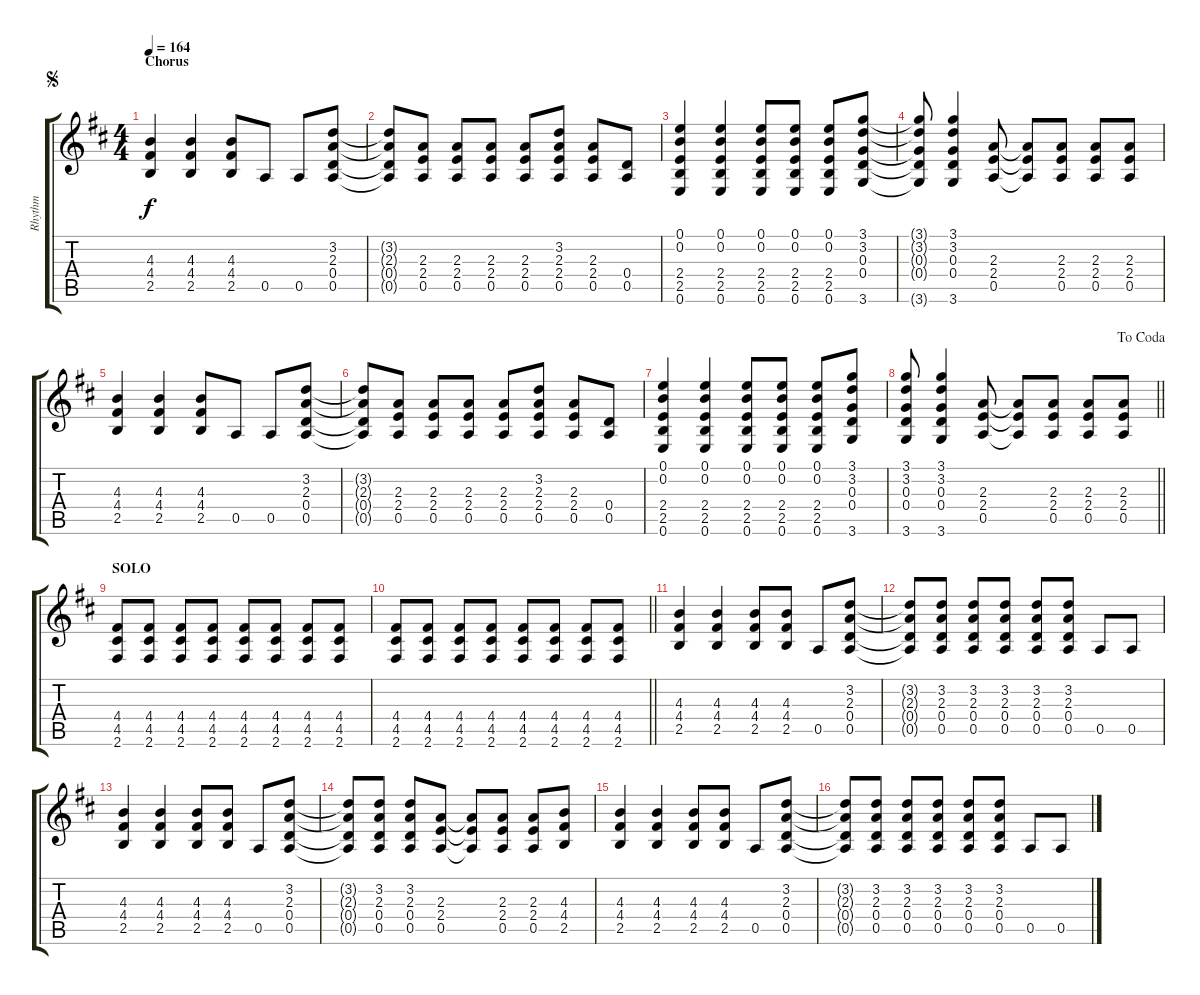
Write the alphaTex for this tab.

\track ("Rhythm" "Rhythm") {instrument overdrivenguitar}
\staff {score tabs}
\tuning (E4 B3 G3 D3 A2 E2) {hide}
\ts (4 4)
\section ("" "Chorus")
\jump segno
\tempo 164
\clef g2
\ks d
(4.3 4.4 2.5).4{dy f} (4.3 4.4 2.5).4 (4.3 4.4 2.5).8 0.5.8 0.5.8 (3.2 2.3 0.4 0.5).8 |
(3.2{t} 2.3{t} 0.4{t} 0.5{t}).8 (2.3 2.4 0.5).8 (2.3 2.4 0.5).8 (2.3 2.4 0.5).8 (2.3 2.4 0.5).8 (3.2 2.3 2.4 0.5).8 (2.3 2.4 0.5).8 (0.4 0.5).8 |
(0.1 0.2 2.4 2.5 0.6).4 (0.1 0.2 2.4 2.5 0.6).4 (0.1 0.2 2.4 2.5 0.6).8 (0.1 0.2 2.4 2.5 0.6).8 (0.1 0.2 2.4 2.5 0.6).8 (3.1 3.2 0.3 0.4 3.6).8 |
(3.1{t} 3.2{t} 0.3{t} 0.4{t} 3.6{t}).8 (3.1 3.2 0.3 0.4 3.6).4 (2.3 2.4 0.5).8 (2.3{t} 2.4{t} 0.5{t}).8 (2.3 2.4 0.5).8 (2.3 2.4 0.5).8 (2.3 2.4 0.5).8 |
(4.3 4.4 2.5).4 (4.3 4.4 2.5).4 (4.3 4.4 2.5).8 0.5.8 0.5.8 (3.2 2.3 0.4 0.5).8 |
(3.2{t} 2.3{t} 0.4{t} 0.5{t}).8 (2.3 2.4 0.5).8 (2.3 2.4 0.5).8 (2.3 2.4 0.5).8 (2.3 2.4 0.5).8 (3.2 2.3 2.4 0.5).8 (2.3 2.4 0.5).8 (0.4 0.5).8 |
(0.1 0.2 2.4 2.5 0.6).4 (0.1 0.2 2.4 2.5 0.6).4 (0.1 0.2 2.4 2.5 0.6).8 (0.1 0.2 2.4 2.5 0.6).8 (0.1 0.2 2.4 2.5 0.6).8 (3.1 3.2 0.3 0.4 3.6).8 |
\jump dacoda
\barLineRight lightlight
(3.1 3.2 0.3 0.4 3.6).8 (3.1 3.2 0.3 0.4 3.6).4 (2.3 2.4 0.5).8 (2.3{t} 2.4{t} 0.5{t}).8 (2.3 2.4 0.5).8 (2.3 2.4 0.5).8 (2.3 2.4 0.5).8 |
\section ("" "SOLO")
(4.4 4.5 2.6).8 (4.4 4.5 2.6).8 (4.4 4.5 2.6).8 (4.4 4.5 2.6).8 (4.4 4.5 2.6).8 (4.4 4.5 2.6).8 (4.4 4.5 2.6).8 (4.4 4.5 2.6).8 |
\barLineRight lightlight
(4.4 4.5 2.6).8 (4.4 4.5 2.6).8 (4.4 4.5 2.6).8 (4.4 4.5 2.6).8 (4.4 4.5 2.6).8 (4.4 4.5 2.6).8 (4.4 4.5 2.6).8 (4.4 4.5 2.6).8 |
(4.3 4.4 2.5).4 (4.3 4.4 2.5).4 (4.3 4.4 2.5).8 (4.3 4.4 2.5).8 0.5.8 (3.2 2.3 0.4 0.5).8 |
(3.2{t} 2.3{t} 0.4{t} 0.5{t}).8 (3.2 2.3 0.4 0.5).8 (3.2 2.3 0.4 0.5).8 (3.2 2.3 0.4 0.5).8 (3.2 2.3 0.4 0.5).8 (3.2 2.3 0.4 0.5).8 0.5.8 0.5.8 |
(4.3 4.4 2.5).4 (4.3 4.4 2.5).4 (4.3 4.4 2.5).8 (4.3 4.4 2.5).8 0.5.8 (3.2 2.3 0.4 0.5).8 |
(3.2{t} 2.3{t} 0.4{t} 0.5{t}).8 (3.2 2.3 0.4 0.5).8 (3.2 2.3 0.4 0.5).8 (2.3 2.4 0.5).8 (2.3{t} 2.4{t} 0.5{t}).8 (2.3 2.4 0.5).8 (2.3 2.4 0.5).8 (4.3 4.4 2.5).8 |
(4.3 4.4 2.5).4 (4.3 4.4 2.5).4 (4.3 4.4 2.5).8 (4.3 4.4 2.5).8 0.5.8 (3.2 2.3 0.4 0.5).8 |
(3.2{t} 2.3{t} 0.4{t} 0.5{t}).8 (3.2 2.3 0.4 0.5).8 (3.2 2.3 0.4 0.5).8 (3.2 2.3 0.4 0.5).8 (3.2 2.3 0.4 0.5).8 (3.2 2.3 0.4 0.5).8 0.5.8 0.5.8
